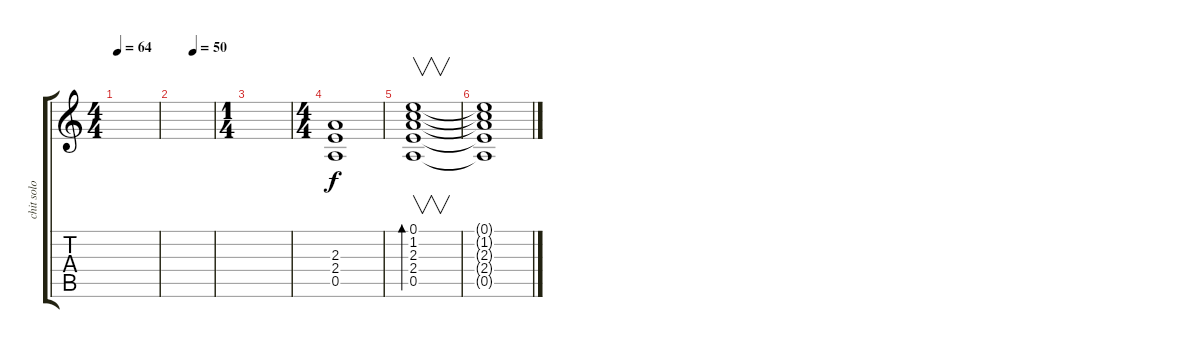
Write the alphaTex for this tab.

\track ("chit solo" "chit solo") {instrument overdrivenguitar}
\staff {score tabs}
\tuning (E4 B3 G3 D3 A2 E2) {hide}
\ts (4 4)
\tempo 64
\clef g2
\ks c
|
\tempo (50 0.5)
|
\ts (1 4)
|
\ts (4 4)
(2.3 2.4 0.5).1 |
(0.1 1.2 2.3 2.4 0.5).1{v bd 240} |
(0.1{t} 1.2{t} 2.3{t} 2.4{t} 0.5{t}).1{dy f}
